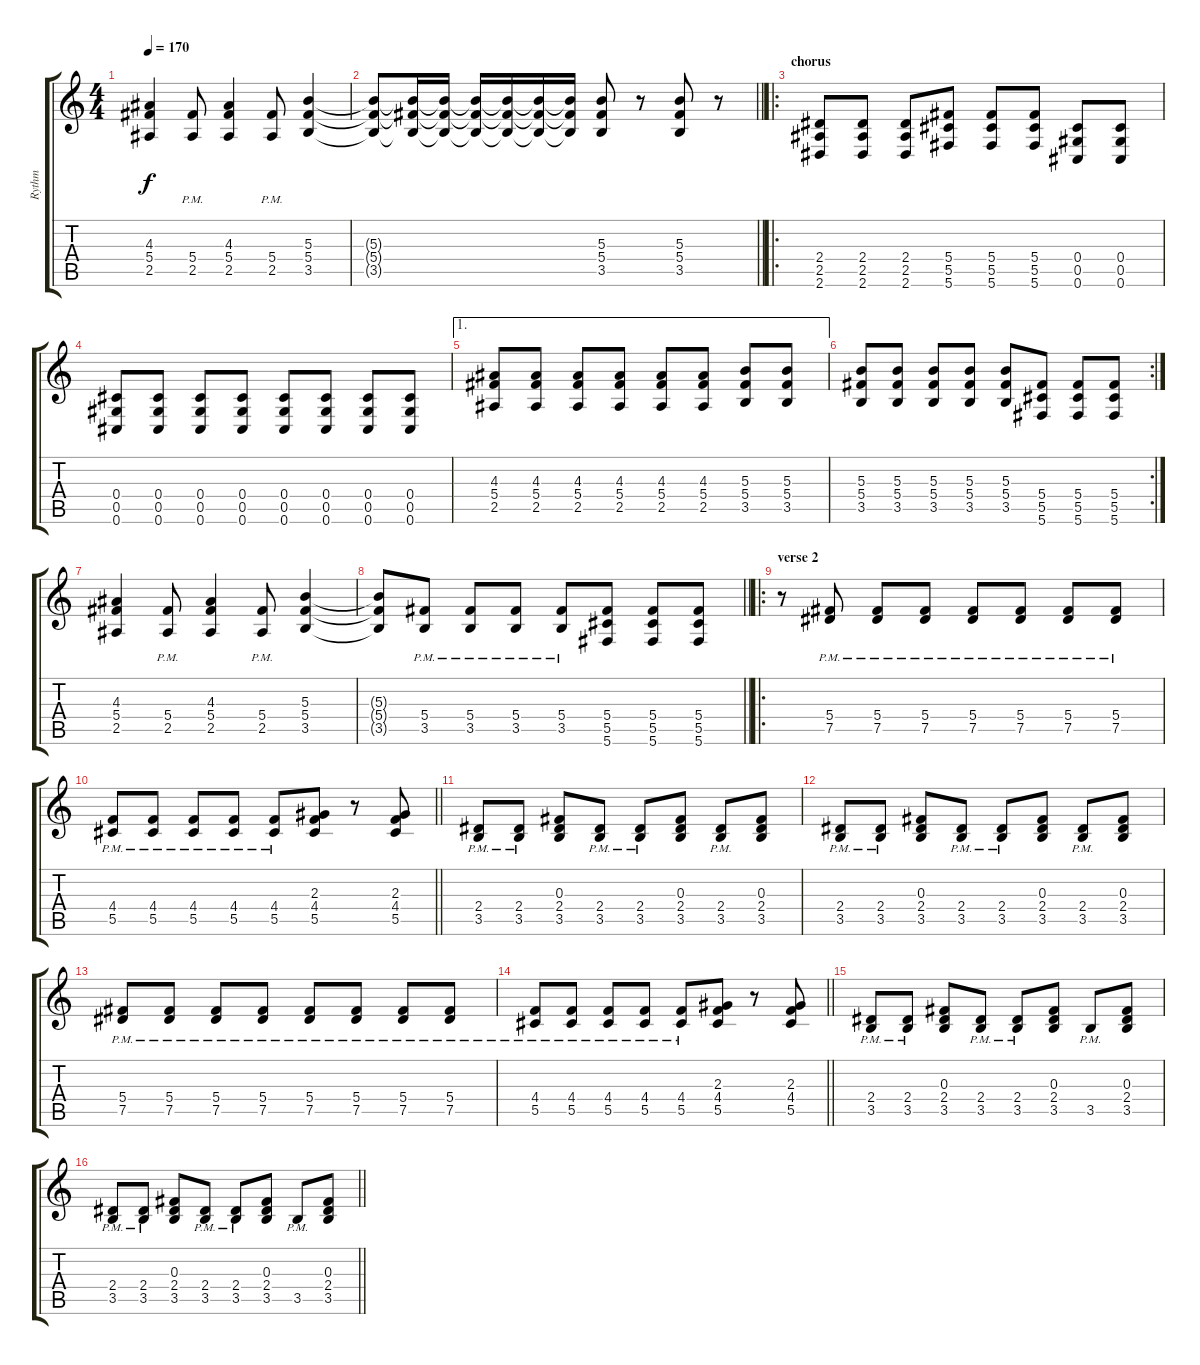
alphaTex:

\track ("Rythm" "Rythm") {instrument overdrivenguitar}
\staff {score tabs}
\tuning (Eb4 Bb3 Gb3 Db3 Ab2 Db2) {hide}
\ts (4 4)
\tempo 170
\clef g2
\ks c
(4.3 5.4 2.5).4{dy f} (5.4{pm} 2.5{pm}).8 (4.3 5.4 2.5).4 (5.4{pm} 2.5{pm}).8 (5.3 5.4 3.5).4 |
\barLineRight lightlight
(5.3{t} 5.4{t} 3.5{t}).8 (5.3{t} 5.4{t} 3.5{t}).16 (5.3{t} 5.4{t} 3.5{t}).16 (5.3{t} 5.4{t} 3.5{t}).16 (5.3{t} 5.4{t} 3.5{t}).16 (5.3{t} 5.4{t} 3.5{t}).16 (5.3{t} 5.4{t} 3.5{t}).16 (5.3 5.4 3.5).8 r.8 (5.3 5.4 3.5).8 r.8 |
\ro
\section ("" "chorus")
(2.4 2.5 2.6).8 (2.4 2.5 2.6).8 (2.4 2.5 2.6).8 (5.4 5.5 5.6).8 (5.4 5.5 5.6).8 (5.4 5.5 5.6).8 (0.4 0.5 0.6).8 (0.4 0.5 0.6).8 |
(0.4 0.5 0.6).8 (0.4 0.5 0.6).8 (0.4 0.5 0.6).8 (0.4 0.5 0.6).8 (0.4 0.5 0.6).8 (0.4 0.5 0.6).8 (0.4 0.5 0.6).8 (0.4 0.5 0.6).8 |
\ae 1
(4.3 5.4 2.5).8 (4.3 5.4 2.5).8 (4.3 5.4 2.5).8 (4.3 5.4 2.5).8 (4.3 5.4 2.5).8 (4.3 5.4 2.5).8 (5.3 5.4 3.5).8 (5.3 5.4 3.5).8 |
\rc 2
(5.3 5.4 3.5).8 (5.3 5.4 3.5).8 (5.3 5.4 3.5).8 (5.3 5.4 3.5).8 (5.3 5.4 3.5).8 (5.4 5.5 5.6).8 (5.4 5.5 5.6).8 (5.4 5.5 5.6).8 |
(4.3 5.4 2.5).4 (5.4{pm} 2.5{pm}).8 (4.3 5.4 2.5).4 (5.4{pm} 2.5{pm}).8 (5.3 5.4 3.5).4 |
\barLineRight lightlight
(5.3{t} 5.4{t} 3.5{t}).8 (5.4{pm} 3.5{pm}).8 (5.4{pm} 3.5{pm}).8 (5.4{pm} 3.5{pm}).8 (5.4{pm} 3.5{pm}).8 (5.4 5.5 5.6).8 (5.4 5.5 5.6).8 (5.4 5.5 5.6).8 |
\ro
\section ("" "verse 2")
r.8 (5.4{pm} 7.5{pm}).8 (5.4{pm} 7.5{pm}).8 (5.4{pm} 7.5{pm}).8 (5.4{pm} 7.5{pm}).8 (5.4{pm} 7.5{pm}).8 (5.4{pm} 7.5{pm}).8 (5.4{pm} 7.5{pm}).8 |
\barLineRight lightlight
(4.4{pm} 5.5{pm}).8 (4.4{pm} 5.5{pm}).8 (4.4{pm} 5.5{pm}).8 (4.4{pm} 5.5{pm}).8 (4.4{pm} 5.5{pm}).8 (2.3 4.4 5.5).8 r.8 (2.3 4.4 5.5).8 |
(2.4{pm} 3.5{pm}).8 (2.4{pm} 3.5{pm}).8 (0.3 2.4 3.5).8 (2.4{pm} 3.5{pm}).8 (2.4{pm} 3.5{pm}).8 (0.3 2.4 3.5).8 (2.4{pm} 3.5{pm}).8 (0.3 2.4 3.5).8 |
(2.4{pm} 3.5{pm}).8 (2.4{pm} 3.5{pm}).8 (0.3 2.4 3.5).8 (2.4{pm} 3.5{pm}).8 (2.4{pm} 3.5{pm}).8 (0.3 2.4 3.5).8 (2.4{pm} 3.5{pm}).8 (0.3 2.4 3.5).8 |
(5.4{pm} 7.5{pm}).8 (5.4{pm} 7.5{pm}).8 (5.4{pm} 7.5{pm}).8 (5.4{pm} 7.5{pm}).8 (5.4{pm} 7.5{pm}).8 (5.4{pm} 7.5{pm}).8 (5.4{pm} 7.5{pm}).8 (5.4{pm} 7.5{pm}).8 |
\barLineRight lightlight
(4.4{pm} 5.5{pm}).8 (4.4{pm} 5.5{pm}).8 (4.4{pm} 5.5{pm}).8 (4.4{pm} 5.5{pm}).8 (4.4{pm} 5.5{pm}).8 (2.3 4.4 5.5).8 r.8 (2.3 4.4 5.5).8 |
(2.4{pm} 3.5{pm}).8 (2.4{pm} 3.5{pm}).8 (0.3 2.4 3.5).8 (2.4{pm} 3.5{pm}).8 (2.4{pm} 3.5{pm}).8 (0.3 2.4 3.5).8 3.5{pm}.8 (0.3 2.4 3.5).8 |
\barLineRight lightlight
(2.4{pm} 3.5{pm}).8 (2.4{pm} 3.5{pm}).8 (0.3 2.4 3.5).8 (2.4{pm} 3.5{pm}).8 (2.4{pm} 3.5{pm}).8 (0.3 2.4 3.5).8 3.5{pm}.8 (0.3 2.4 3.5).8
